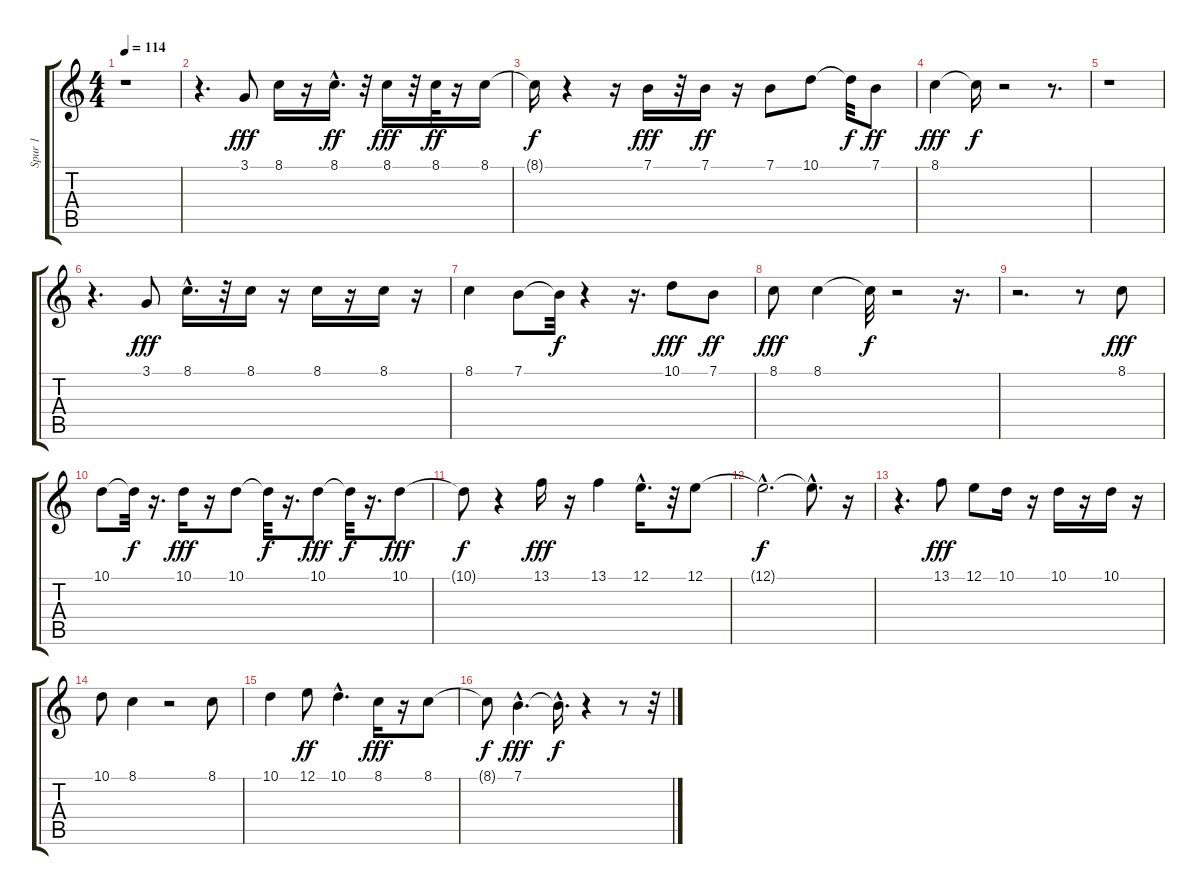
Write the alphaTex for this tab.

\track ("Spur 1" "Spur 1") {instrument piccolo}
\staff {score tabs}
\tuning (E4 B3 G3 D3 A2 E2) {hide}
\ts (4 4)
\tempo 114
\clef g2
\ks c
r.1{dy f} |
r.4{d} 3.1.8{dy fff} 8.1.16 r.16 8.1{hac}.16{d dy ff} r.32 8.1.16{dy fff} r.32 8.1.32{dy ff} r.16 8.1.16 |
8.1{t}.16{dy f} r.4 r.16 7.1.16{dy fff} r.32 7.1.16{dy ff} r.16 7.1.8 10.1.8 10.1{t}.32{dy f} 7.1.8{dy ff} |
8.1.4{dy fff} 8.1{t}.16{dy f} r.2 r.8{d} |
r.1 |
r.4{d} 3.1.8{dy fff} 8.1{hac}.16{d} r.32 8.1.16 r.16 8.1.16 r.16 8.1.16 r.16 |
8.1.4 7.1.8 7.1{t}.32{dy f} r.4 r.16{d} 10.1.8{dy fff} 7.1.8{dy ff} |
8.1.8{dy fff} 8.1.4 8.1{t}.32{dy f} r.2 r.16{d} |
r.2{d} r.8 8.1.8{dy fff} |
10.1.8 10.1{t}.32{dy f} r.16{d} 10.1.16{dy fff} r.16 10.1.8 10.1{t}.32{dy f} r.16{d} 10.1.8{dy fff} 10.1{t}.32{dy f} r.16{d} 10.1.8{dy fff} |
10.1{t}.8{dy f} r.4 13.1.16{dy fff} r.16 13.1.4 12.1{hac}.16{d} r.32 12.1.8 |
12.1{hac t}.2{d dy f} 12.1{hac t}.8{d} r.16 |
r.4{d} 13.1.8{dy fff} 12.1.8 10.1.16 r.16 10.1.16 r.16 10.1.16 r.16 |
10.1.8 8.1.4 r.2 8.1.8 |
10.1.4 12.1.8{dy ff} 10.1{hac}.4{d} 8.1.16{dy fff} r.16 8.1.8 |
8.1{t}.8{dy f} 7.1{hac}.4{d dy fff} 7.1{hac t}.16{d dy f} r.4 r.8 r.32
